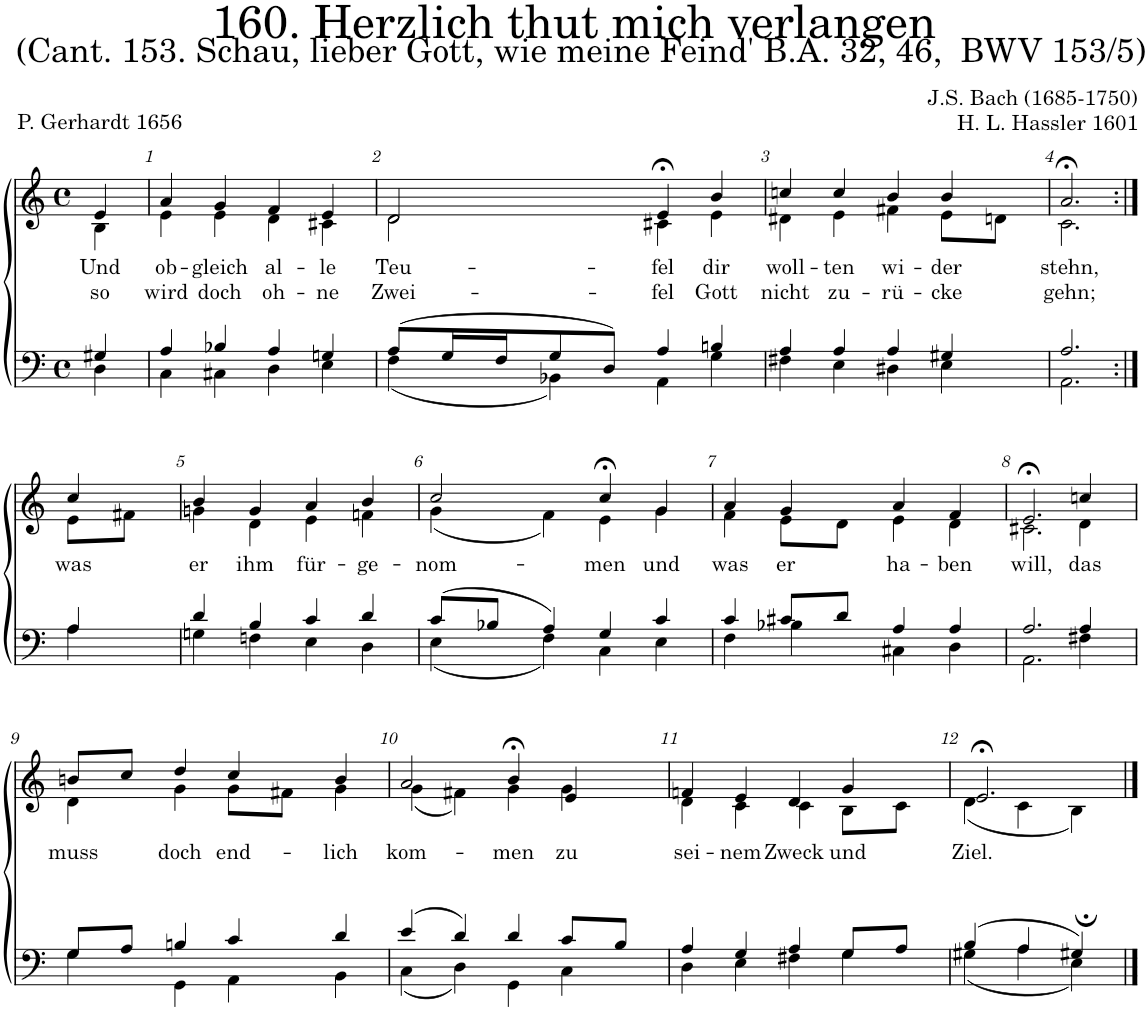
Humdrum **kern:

**kern	**kern	**text	**text
*part2	*part1	*part1	*part1
*staff2	*staff1	*staff1	*staff1
*I"Tenor/Bass	*I"Soprano/Alto	*	*
*clefF4	*clefG2	*	*
*k[]	*k[]	*	*
*M4/4	*M4/4	*	*
*met(c)	*met(c)	*	*
=	=	=	=
*^	*	*	*
!	!	!	!LO:LY:b	!LO:LY:b
*	*	*^	*	*
4G#X/	4D\	4e/	4B\	Und	so
=1	=1	=1	=1	=1	=1
!	!	!	!	!LO:LY:b	!LO:LY:b
4A/	4C\	4a/	4e\	ob-	wird
!	!	!	!	!LO:LY:b	!LO:LY:b
4B-X/	4C#X\	4g/	4e\	-gleich	doch
!	!	!	!	!LO:LY:b	!LO:LY:b
4A/	4D\	4f/	4d\	al-	oh-
!	!	!	!	!LO:LY:b	!LO:LY:b
4Gn/	4E\	4e/	4c#X\	-le	-ne
=2	=2	=2	=2	=2	=2
!	!	!	!	!LO:LY:b	!LO:LY:b
(8A;</L	(4F\	2d/	2d\	Teu-	Zwei-
16G/L	.	.	.	.	.
16F/J	.	.	.	.	.
8G/	4BB-X\)	.	.	.	.
8D/J)	.	.	.	.	.
!	!	!	!	!LO:LY:b	!LO:LY:b
4A/	4AA\	4e;<,/	4c#X\	-fel	-fel
!	!	!	!	!LO:LY:b	!LO:LY:b
4Bn/	4G\	4b/	4e\	dir	Gott
=3	=3	=3	=3	=3	=3
!	!	!	!	!LO:LY:b	!LO:LY:b
4A/	4F#X\	4ccn/	4d#X\	woll-	nicht
!	!	!	!	!LO:LY:b	!LO:LY:b
4A/	4E\	4cc/	4e\	-ten	zu-
!	!	!	!	!LO:LY:b	!LO:LY:b
4A/	4D#X\	4b/	4f#X\	wi-	-rü-
!	!	!	!	!LO:LY:b	!LO:LY:b
4G#X/	4E\	4b/	8e\L	-der	-cke
.	.	.	8dn\J	.	.
=4	=4	=4	=4	=4	=4
!	!	!	!	!LO:LY:b	!LO:LY:b
2.A/	2.AA\	2.a;<,/	2.c\	stehn,	gehn;
!!LO:LB:g=z	!!
=4X1:|!	=4X1:|!	=4X1:|!	=4X1:|!	=4X1:|!	=4X1:|!
!	!	!	!	!LO:LY:b	!
4A/	4A\	4cc/	8e\L	was	.
.	.	.	8f#X\J	.	.
=5	=5	=5	=5	=5	=5
!	!	!	!	!LO:LY:b	!
4d/	4Gn\	4b;</	4gn\	er	.
!	!	!	!	!LO:LY:b	!
4B/	4Fn\	4g/	4d\	ihm	.
!	!	!	!	!LO:LY:b	!
4c/	4E\	4a/	4e\	für-	.
!	!	!	!	!LO:LY:b	!
4d/	4D\	4b/	4fn\	-ge-	.
=6	=6	=6	=6	=6	=6
!	!	!	!	!LO:LY:b	!
(8c/L	(4E\	2cc/	(4g\	-nom-	.
8B-X/J	.	.	.	.	.
4A/)	4F\)	.	4f\)	.	.
!	!	!	!	!LO:LY:b	!
4G/	4C\	4cc;<,/	4e\	-men	.
!	!	!	!	!LO:LY:b	!
4c/	4E\	4g/	4g\	und	.
=7	=7	=7	=7	=7	=7
!	!	!	!	!LO:LY:b	!
4c/	4F\	4a/	4f\	was	.
!	!	!	!	!LO:LY:b	!
8c#X/L	4B-X\	4g/	8e\L	er	.
8d/J	.	.	8d\J	.	.
!	!	!	!	!LO:LY:b	!
4A/	4C#X\	4a/	4e\	ha-	.
!	!	!	!	!LO:LY:b	!
4A/	4D\	4f/	4d\	-ben	.
=8	=8	=8	=8	=8	=8
!	!	!	!	!LO:LY:b	!
2.A/	2.AA\	2.e;<,/	2.c#X\	will,	.
!	!	!	!	!LO:LY:b	!
4A/	4F#X\	4ccn/	4d\	das	.
!!LO:LB:g=z	!!
=9	=9	=9	=9	=9	=9
!	!	!	!	!LO:LY:b	!
8G/L	4G\	8bn/L	4d\	muss	.
8A/J	.	8cc/J	.	.	.
!	!	!	!	!LO:LY:b	!
4Bn/	4GG\	4dd/	4g\	doch	.
!	!	!	!	!LO:LY:b	!
4c/	4AA\	4cc/	8g\L	end-	.
.	.	.	8f#X\J	.	.
!	!	!	!	!LO:LY:b	!
4d/	4BB\	4b/	4g\	-lich	.
=10	=10	=10	=10	=10	=10
!	!	!	!	!LO:LY:b	!
(4e/	(4C\	2a/	(4g\	kom-	.
4d/)	4D\)	.	4f#X\)	.	.
!	!	!	!	!LO:LY:b	!
4d/	4GG\	4b;<,/	4g\	-men	.
!	!	!	!	!LO:LY:b	!
8c/L	4C\	4e/	4g\	zu	.
8B/J	.	.	.	.	.
=11	=11	=11	=11	=11	=11
!	!	!	!	!LO:LY:b	!
4A/	4D\	4fn/	4d\	sei-	.
!	!	!	!	!LO:LY:b	!
4G/	4E\	4e/	4c\	-nem	.
!	!	!	!	!LO:LY:b	!
4A/	4F#X\	4d/	4c\	Zweck	.
!	!	!	!	!LO:LY:b	!
8G/L	4G\	4g/	8B\L	und	.
8A/J	.	.	8c\J	.	.
=12	=12	=12	=12	=12	=12
!	!	!	!	!LO:LY:b	!
(4B/	(4G#X\	2.e;</	(4d\	Ziel.	.
4A/	4A\	.	4c\	.	.
4G#X/)	4E\)	.	4B;\)	.	.
*v	*v	*	*	*	*
*	*v	*v	*	*
==	==	==	==
*-	*-	*-	*-
